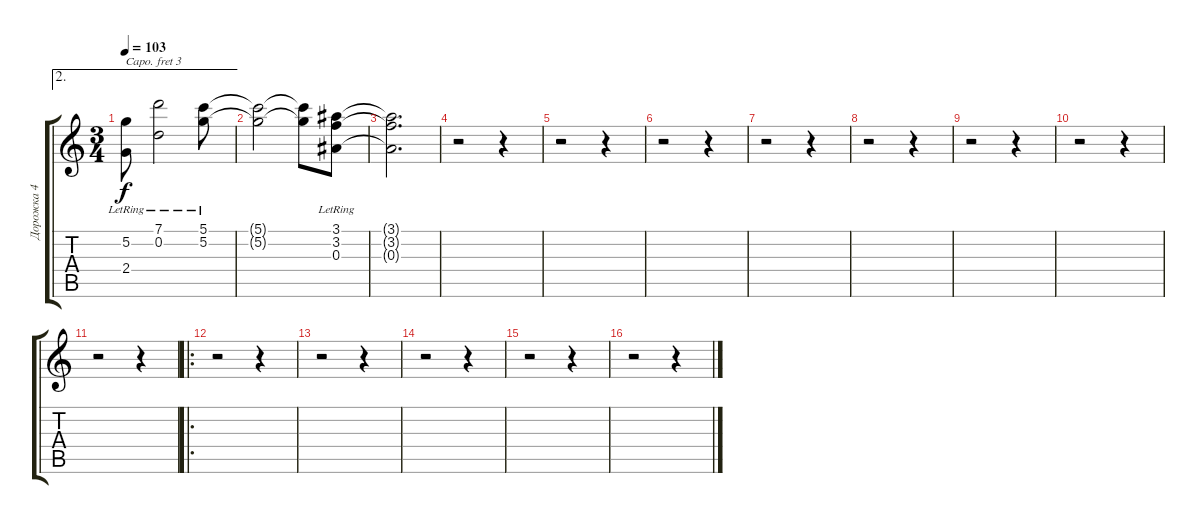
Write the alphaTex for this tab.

\track ("Дорожка 4" "Дорожка 4") {instrument acousticguitarsteel}
\staff {score tabs}
\capo 3
\tuning (E4 B3 G3 D3 A2 E2) {hide}
\ae 2
\ts (3 4)
\tempo 103
\clef g2
\ks c
(5.2{lr} 2.4{lr}).8{dy f} (7.1{lr} 0.2{lr}).2 (5.1{lr} 5.2{lr}).8 |
(5.1{t} 5.2{t}).2 (5.1{t} 5.2{t}).8 (3.1{lr} 3.2{lr} 0.3{lr}).8 |
(3.1{t} 3.2{t} 0.3{t}).2{d} |
r.2 r.4 |
r.2 r.4 |
r.2 r.4 |
r.2 r.4 |
r.2 r.4 |
r.2 r.4 |
r.2 r.4 |
r.2 r.4 |
\ro
r.2 r.4 |
r.2 r.4 |
r.2 r.4 |
r.2 r.4 |
r.2 r.4
